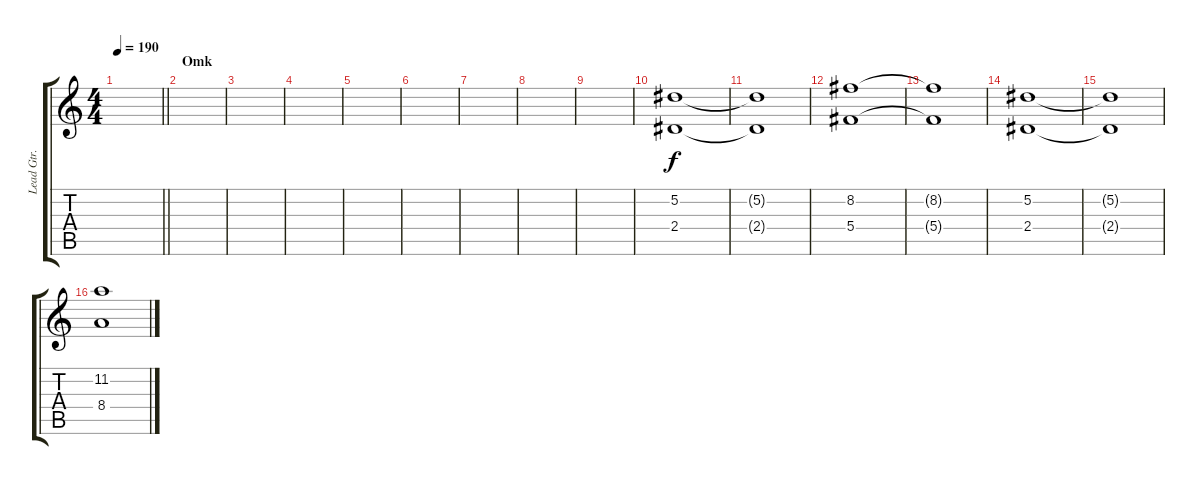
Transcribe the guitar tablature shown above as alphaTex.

\track ("Lead Gtr." "Lead Gtr.") {instrument distortionguitar}
\staff {score tabs}
\tuning (Eb4 Bb3 Gb3 Db3 Ab2 Eb2) {hide}
\ts (4 4)
\tempo 190
\clef g2
\barLineRight lightlight
\ks c
|
\section ("" "Omk")
|
|
|
|
|
|
|
|
(5.2 2.4).1 |
(5.2{t} 2.4{t}).1 |
(8.2 5.4).1 |
(8.2{t} 5.4{t}).1 |
(5.2 2.4).1 |
(5.2{t} 2.4{t}).1 |
(11.2 8.4).1
